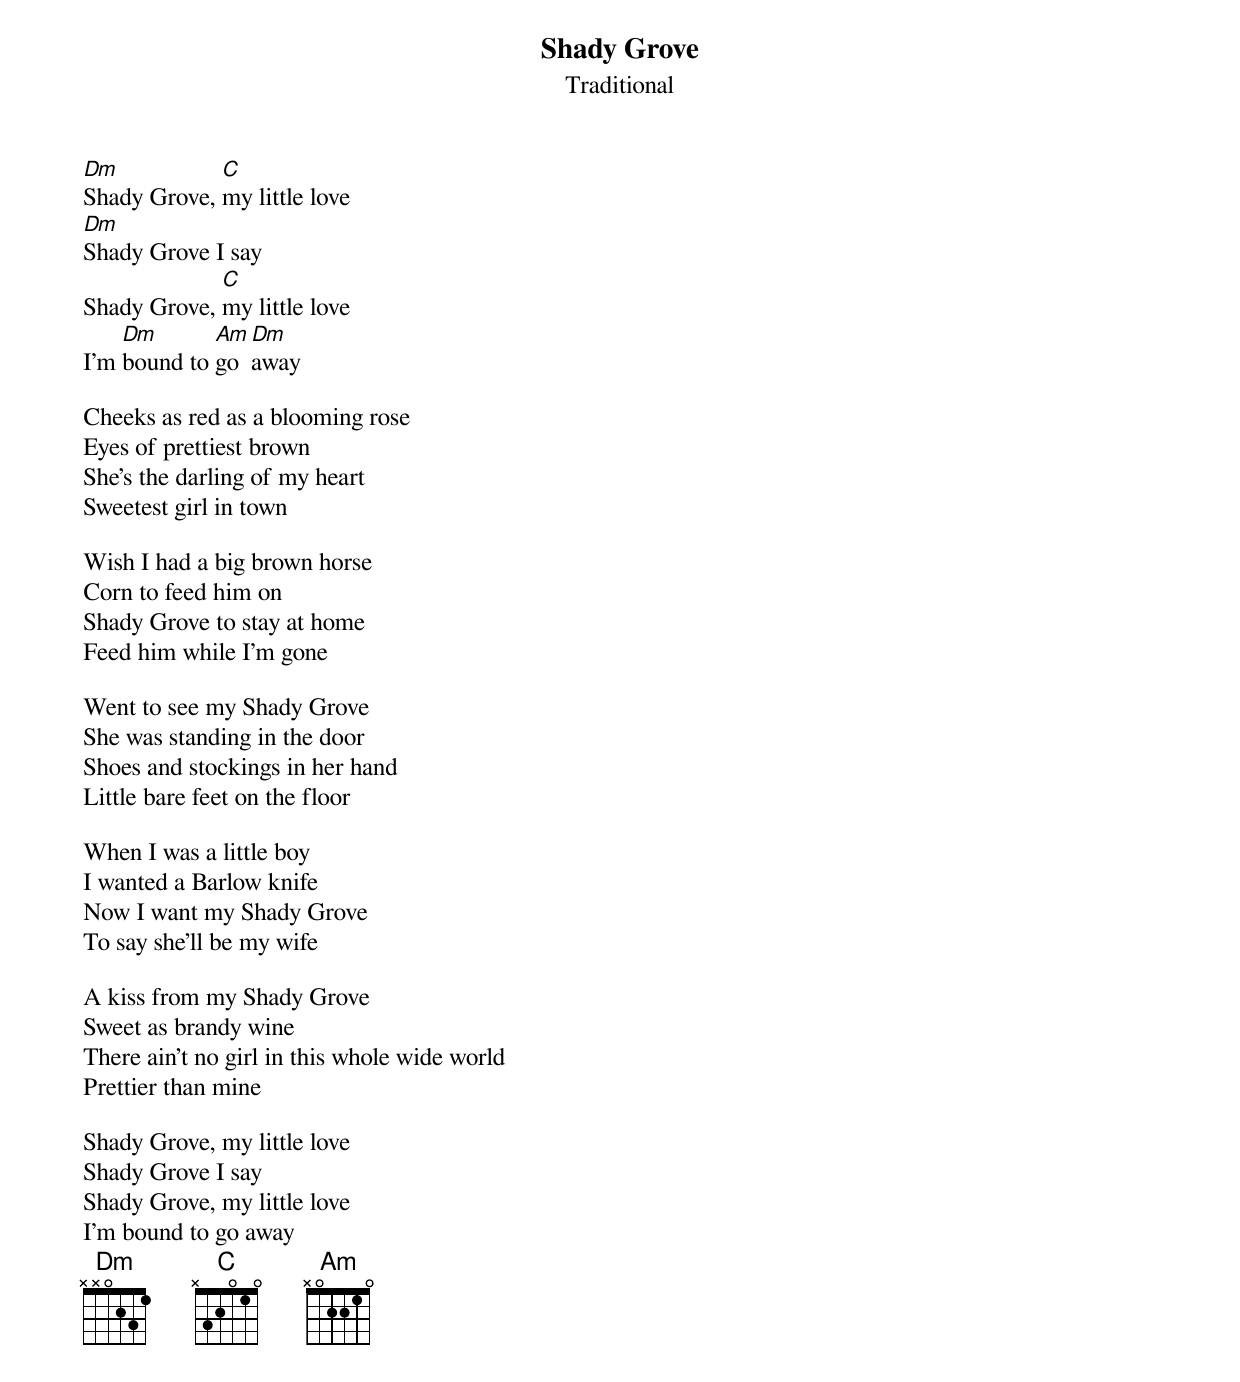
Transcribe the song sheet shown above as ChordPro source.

{t:Shady Grove}
{st:Traditional}

[Dm]Shady Grove, [C]my little love
[Dm]Shady Grove I say
Shady Grove, [C]my little love
I'm [Dm]bound to [Am]go [Dm]away

Cheeks as red as a blooming rose
Eyes of prettiest brown
She's the darling of my heart
Sweetest girl in town

Wish I had a big brown horse
Corn to feed him on
Shady Grove to stay at home
Feed him while I'm gone

Went to see my Shady Grove
She was standing in the door
Shoes and stockings in her hand
Little bare feet on the floor

When I was a little boy
I wanted a Barlow knife
Now I want my Shady Grove
To say she'll be my wife

A kiss from my Shady Grove
Sweet as brandy wine
There ain't no girl in this whole wide world
Prettier than mine

Shady Grove, my little love
Shady Grove I say
Shady Grove, my little love
I'm bound to go away
